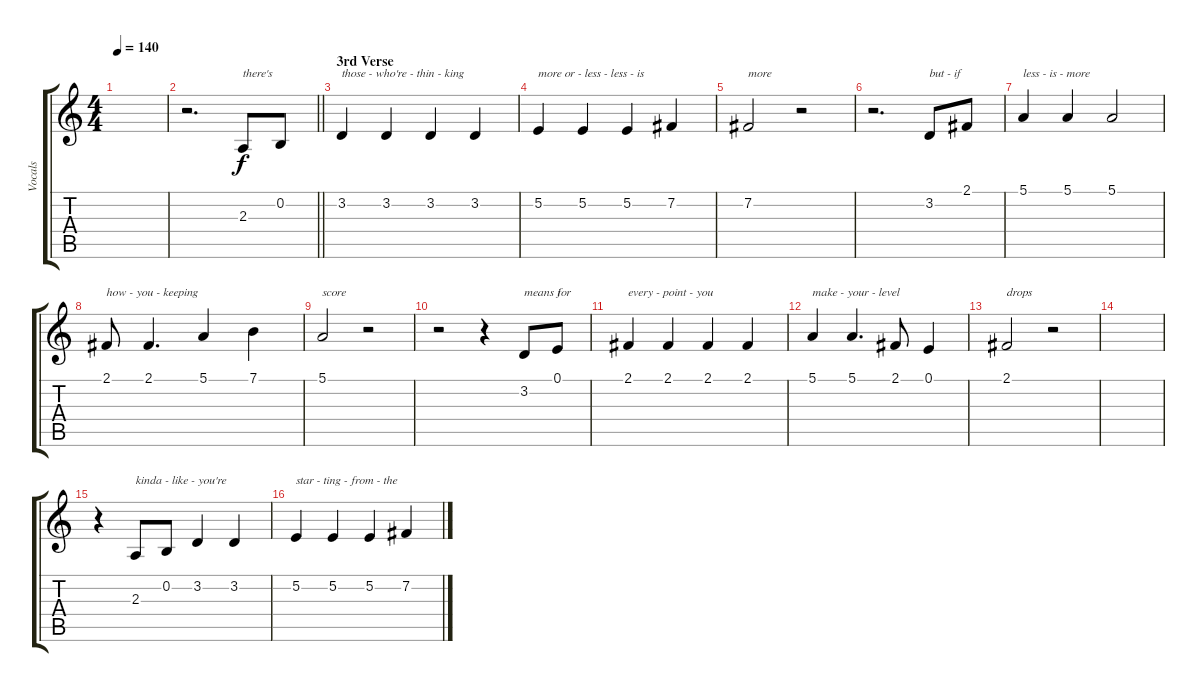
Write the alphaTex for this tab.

\track ("Vocals" "Vocals") {instrument lead3calliope}
\staff {score tabs}
\tuning (E4 B3 G3 D3 A2 E2) {hide}
\ts (4 4)
\tempo 140
\clef g2
\ks c
|
\barLineRight lightlight
r.2{d} 2.3.8{txt "there's"} 0.2.8 |
\section ("" "3rd Verse")
3.2.4{txt "those - who're - thin - king"} 3.2.4 3.2.4 3.2.4 |
5.2.4{txt "more or - less - less - is"} 5.2.4 5.2.4 7.2.4 |
7.2.2{txt "more"} r.2 |
r.2{d} 3.2.8{txt "but - if"} 2.1.8 |
5.1.4{txt "less - is - more "} 5.1.4 5.1.2 |
2.1.8{txt "how - you - keeping"} 2.1.4{d} 5.1.4 7.1.4 |
5.1.2{txt "score"} r.2 |
r.2 r.4 3.2.8{txt "means for"} 0.1.8{txt "i"} |
2.1.4{txt "every - point - you"} 2.1.4 2.1.4 2.1.4 |
5.1.4{txt "make - your - level"} 5.1.4{d} 2.1.8 0.1.4 |
2.1.2{txt "drops"} r.2 |
|
r.4 2.3.8{txt "kinda - like - you're"} 0.2.8 3.2.4 3.2.4 |
5.2.4{txt "star - ting - from - the"} 5.2.4 5.2.4 7.2.4
